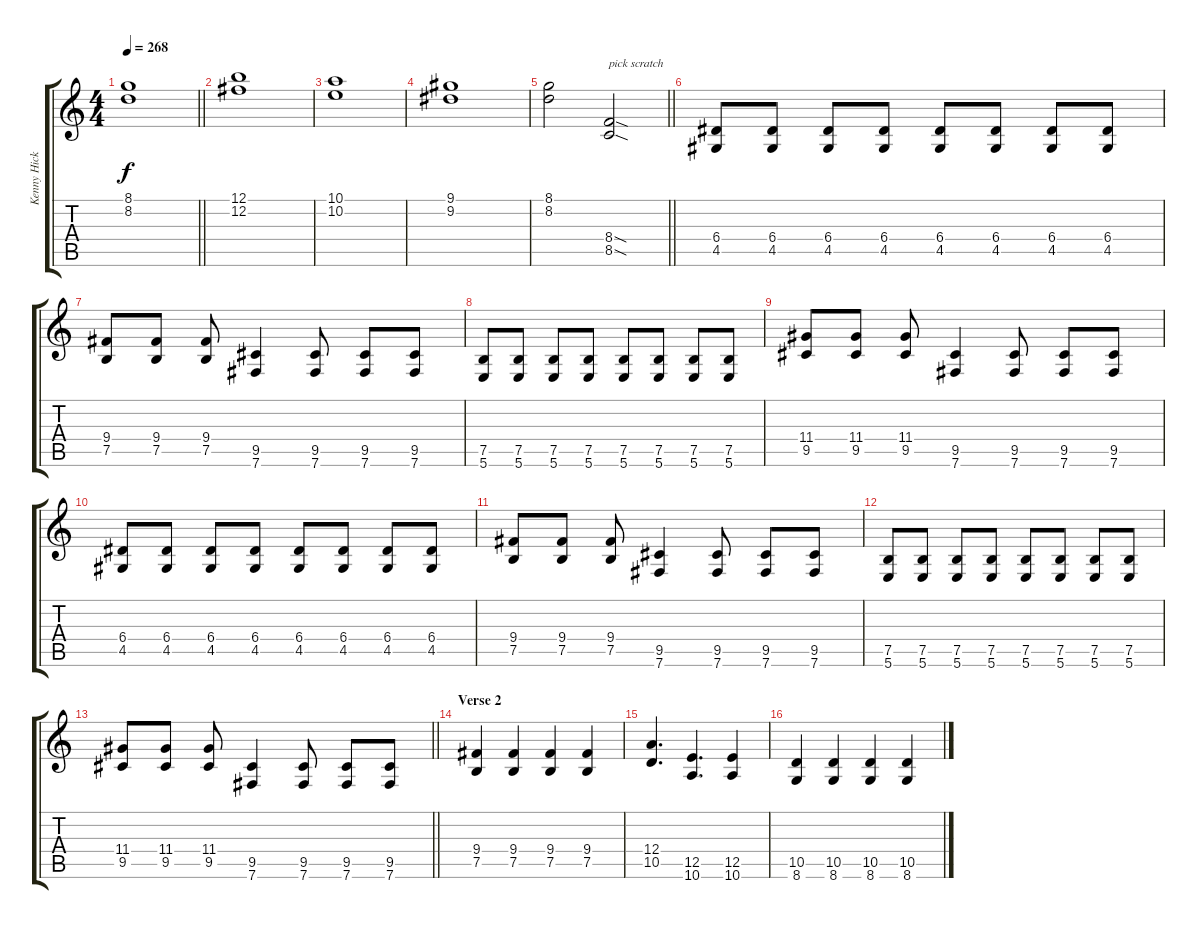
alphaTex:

\track ("Kenny Hickey" "Kenny Hick") {instrument distortionguitar}
\staff {score tabs}
\tuning (B3 Gb3 D3 A2 E2 B1) {hide}
\ts (4 4)
\tempo 268
\clef g2
\barLineRight lightlight
\ks c
(8.1 8.2).1{dy f} |
(12.1 12.2).1 |
(10.1 10.2).1 |
(9.1 9.2).1 |
\barLineRight lightlight
(8.1 8.2).2 (8.4{sod} 8.5{sod}).2{txt "pick scratch"} |
\section ("" "")
(6.4 4.5).8 (6.4 4.5).8 (6.4 4.5).8 (6.4 4.5).8 (6.4 4.5).8 (6.4 4.5).8 (6.4 4.5).8 (6.4 4.5).8 |
(9.4 7.5).8 (9.4 7.5).8 (9.4 7.5).8 (9.5 7.6).4 (9.5 7.6).8 (9.5 7.6).8 (9.5 7.6).8 |
(7.5 5.6).8 (7.5 5.6).8 (7.5 5.6).8 (7.5 5.6).8 (7.5 5.6).8 (7.5 5.6).8 (7.5 5.6).8 (7.5 5.6).8 |
(11.4 9.5).8 (11.4 9.5).8 (11.4 9.5).8 (9.5 7.6).4 (9.5 7.6).8 (9.5 7.6).8 (9.5 7.6).8 |
(6.4 4.5).8 (6.4 4.5).8 (6.4 4.5).8 (6.4 4.5).8 (6.4 4.5).8 (6.4 4.5).8 (6.4 4.5).8 (6.4 4.5).8 |
(9.4 7.5).8 (9.4 7.5).8 (9.4 7.5).8 (9.5 7.6).4 (9.5 7.6).8 (9.5 7.6).8 (9.5 7.6).8 |
(7.5 5.6).8 (7.5 5.6).8 (7.5 5.6).8 (7.5 5.6).8 (7.5 5.6).8 (7.5 5.6).8 (7.5 5.6).8 (7.5 5.6).8 |
\barLineRight lightlight
(11.4 9.5).8 (11.4 9.5).8 (11.4 9.5).8 (9.5 7.6).4 (9.5 7.6).8 (9.5 7.6).8 (9.5 7.6).8 |
\section ("" "Verse 2")
(9.4 7.5).4 (9.4 7.5).4 (9.4 7.5).4 (9.4 7.5).4 |
(12.4 10.5).4{d} (12.5 10.6).4{d} (12.5 10.6).4 |
(10.5 8.6).4 (10.5 8.6).4 (10.5 8.6).4 (10.5 8.6).4
